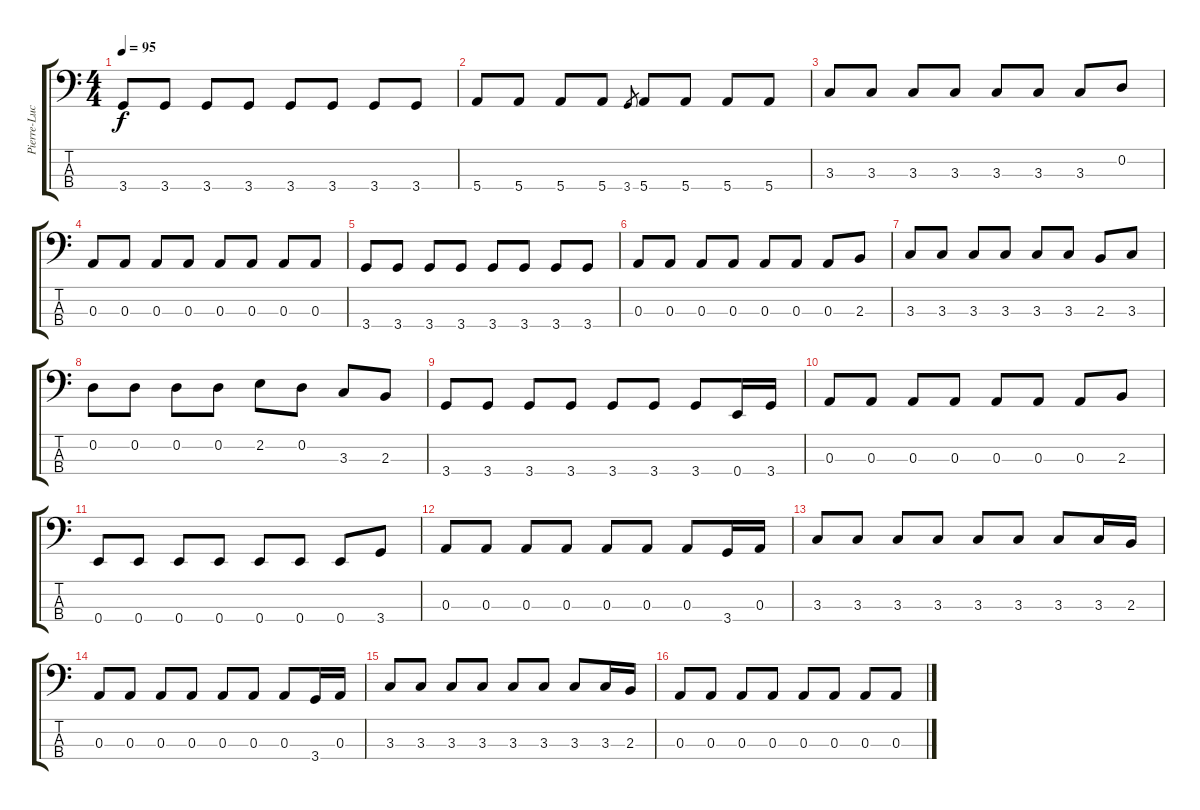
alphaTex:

\track ("Pierre-Luc Boisvert - Basse" "Pierre-Luc") {instrument electricbassfinger}
\staff {score tabs}
\tuning (G2 D2 A1 E1) {hide}
\ts (4 4)
\tempo 95
\clef f4
\ks c
3.4.8{dy f} 3.4.8 3.4.8 3.4.8 3.4.8 3.4.8 3.4.8 3.4.8 |
5.4.8 5.4.8 5.4.8 5.4.8 3.4.8{gr} 5.4.8 5.4.8 5.4.8 5.4.8 |
3.3.8 3.3.8 3.3.8 3.3.8 3.3.8 3.3.8 3.3.8 0.2.8 |
0.3.8 0.3.8 0.3.8 0.3.8 0.3.8 0.3.8 0.3.8 0.3.8 |
3.4.8 3.4.8 3.4.8 3.4.8 3.4.8 3.4.8 3.4.8 3.4.8 |
0.3.8 0.3.8 0.3.8 0.3.8 0.3.8 0.3.8 0.3.8 2.3.8 |
3.3.8 3.3.8 3.3.8 3.3.8 3.3.8 3.3.8 2.3.8 3.3.8 |
0.2.8 0.2.8 0.2.8 0.2.8 2.2.8 0.2.8 3.3.8 2.3.8 |
3.4.8 3.4.8 3.4.8 3.4.8 3.4.8 3.4.8 3.4.8 0.4.16 3.4.16 |
0.3.8 0.3.8 0.3.8 0.3.8 0.3.8 0.3.8 0.3.8 2.3.8 |
0.4.8 0.4.8 0.4.8 0.4.8 0.4.8 0.4.8 0.4.8 3.4.8 |
0.3.8 0.3.8 0.3.8 0.3.8 0.3.8 0.3.8 0.3.8 3.4.16 0.3.16 |
3.3.8 3.3.8 3.3.8 3.3.8 3.3.8 3.3.8 3.3.8 3.3.16 2.3.16 |
0.3.8 0.3.8 0.3.8 0.3.8 0.3.8 0.3.8 0.3.8 3.4.16 0.3.16 |
3.3.8 3.3.8 3.3.8 3.3.8 3.3.8 3.3.8 3.3.8 3.3.16 2.3.16 |
0.3.8 0.3.8 0.3.8 0.3.8 0.3.8 0.3.8 0.3.8 0.3.8
